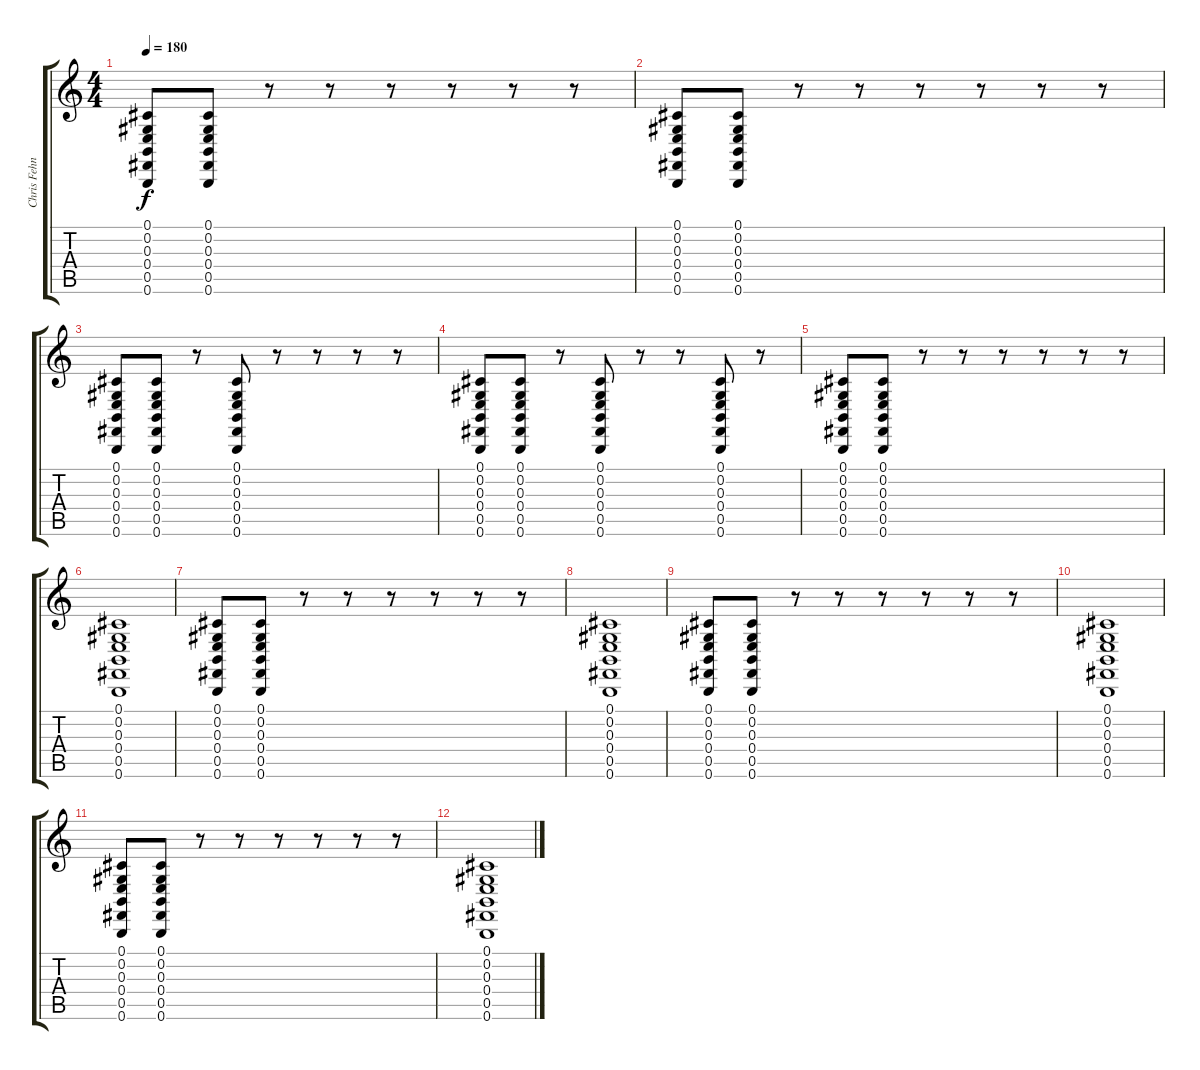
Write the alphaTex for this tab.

\track ("Chris Fehn" "Chris Fehn") {instrument melodictom}
\staff {score tabs}
\tuning (Db4 Ab3 E3 B2 Gb2 B1) {hide}
\ts (4 4)
\tempo 180
\clef g2
\ks c
(0.1 0.2 0.3 0.4 0.5 0.6).8{dy f} (0.1 0.2 0.3 0.4 0.5 0.6).8 r.8 r.8 r.8 r.8 r.8 r.8 |
(0.1 0.2 0.3 0.4 0.5 0.6).8 (0.1 0.2 0.3 0.4 0.5 0.6).8 r.8 r.8 r.8 r.8 r.8 r.8 |
(0.1 0.2 0.3 0.4 0.5 0.6).8 (0.1 0.2 0.3 0.4 0.5 0.6).8 r.8 (0.1 0.2 0.3 0.4 0.5 0.6).8 r.8 r.8 r.8 r.8 |
(0.1 0.2 0.3 0.4 0.5 0.6).8 (0.1 0.2 0.3 0.4 0.5 0.6).8 r.8 (0.1 0.2 0.3 0.4 0.5 0.6).8 r.8 r.8 (0.1 0.2 0.3 0.4 0.5 0.6).8 r.8 |
(0.1 0.2 0.3 0.4 0.5 0.6).8 (0.1 0.2 0.3 0.4 0.5 0.6).8 r.8 r.8 r.8 r.8 r.8 r.8 |
(0.1 0.2 0.3 0.4 0.5 0.6).1 |
(0.1 0.2 0.3 0.4 0.5 0.6).8 (0.1 0.2 0.3 0.4 0.5 0.6).8 r.8 r.8 r.8 r.8 r.8 r.8 |
(0.1 0.2 0.3 0.4 0.5 0.6).1 |
(0.1 0.2 0.3 0.4 0.5 0.6).8 (0.1 0.2 0.3 0.4 0.5 0.6).8 r.8 r.8 r.8 r.8 r.8 r.8 |
(0.1 0.2 0.3 0.4 0.5 0.6).1 |
(0.1 0.2 0.3 0.4 0.5 0.6).8 (0.1 0.2 0.3 0.4 0.5 0.6).8 r.8 r.8 r.8 r.8 r.8 r.8 |
(0.1 0.2 0.3 0.4 0.5 0.6).1
